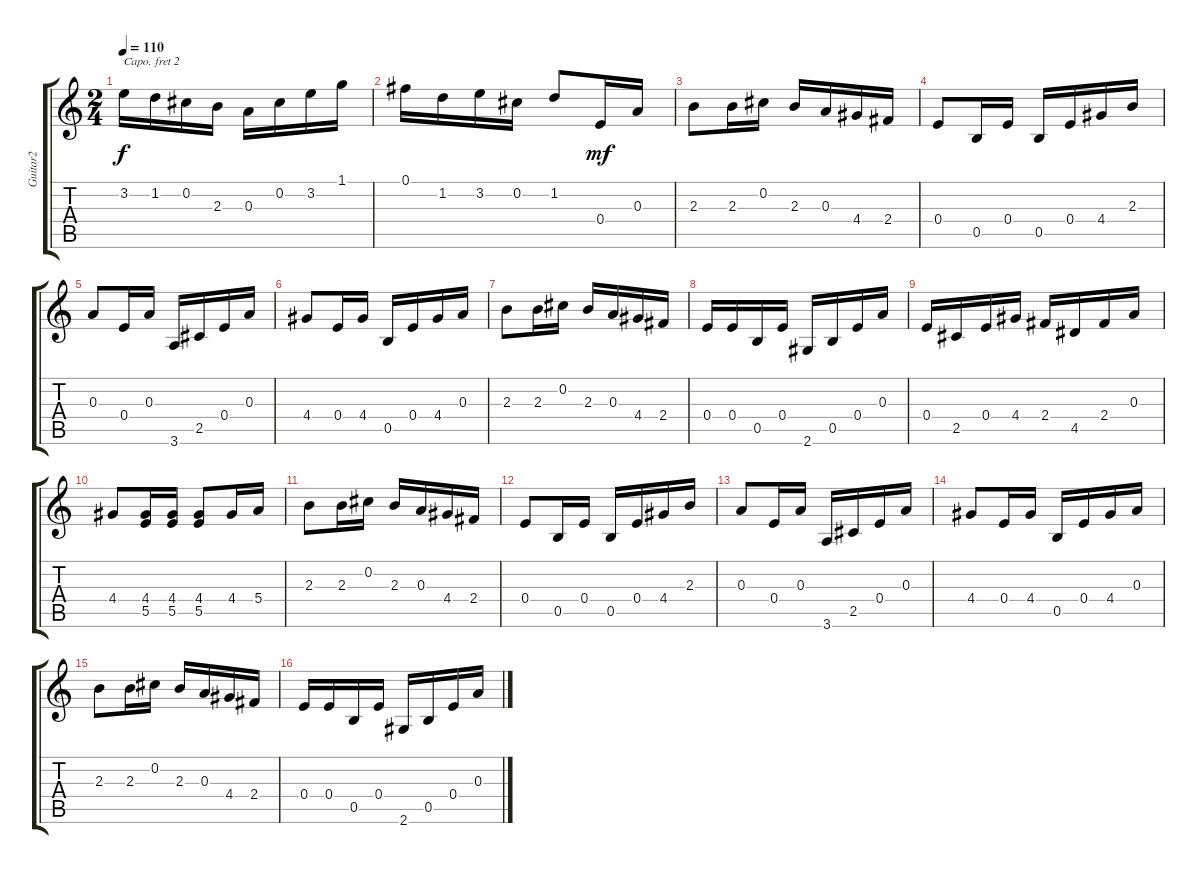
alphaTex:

\track ("Guitar2" "Guitar2") {instrument electricguitarjazz}
\staff {score tabs}
\capo 2
\tuning (E4 B3 G3 D3 A2 E2) {hide}
\ts (2 4)
\tempo 110
\clef g2
\ks c
3.2.16{dy f} 1.2.16 0.2.16 2.3.16 0.3.16 0.2.16 3.2.16 1.1.16 |
0.1.16 1.2.16 3.2.16 0.2.16 1.2.8 0.4.16{dy mf} 0.3.16 |
2.3.8 2.3.16 0.2.16 2.3.16 0.3.16 4.4.16 2.4.16 |
0.4.8 0.5.16 0.4.16 0.5.16 0.4.16 4.4.16 2.3.16 |
0.3.8 0.4.16 0.3.16 3.6.16 2.5.16 0.4.16 0.3.16 |
4.4.8 0.4.16 4.4.16 0.5.16 0.4.16 4.4.16 0.3.16 |
2.3.8 2.3.16 0.2.16 2.3.16 0.3.16 4.4.16 2.4.16 |
0.4.16 0.4.16 0.5.16 0.4.16 2.6.16 0.5.16 0.4.16 0.3.16 |
0.4.16 2.5.16 0.4.16 4.4.16 2.4.16 4.5.16 2.4.16 0.3.16 |
4.4.8 (4.4 5.5).16 (4.4 5.5).16 (4.4 5.5).8 4.4.16 5.4.16 |
2.3.8 2.3.16 0.2.16 2.3.16 0.3.16 4.4.16 2.4.16 |
0.4.8 0.5.16 0.4.16 0.5.16 0.4.16 4.4.16 2.3.16 |
0.3.8 0.4.16 0.3.16 3.6.16 2.5.16 0.4.16 0.3.16 |
4.4.8 0.4.16 4.4.16 0.5.16 0.4.16 4.4.16 0.3.16 |
2.3.8 2.3.16 0.2.16 2.3.16 0.3.16 4.4.16 2.4.16 |
0.4.16 0.4.16 0.5.16 0.4.16 2.6.16 0.5.16 0.4.16 0.3.16
